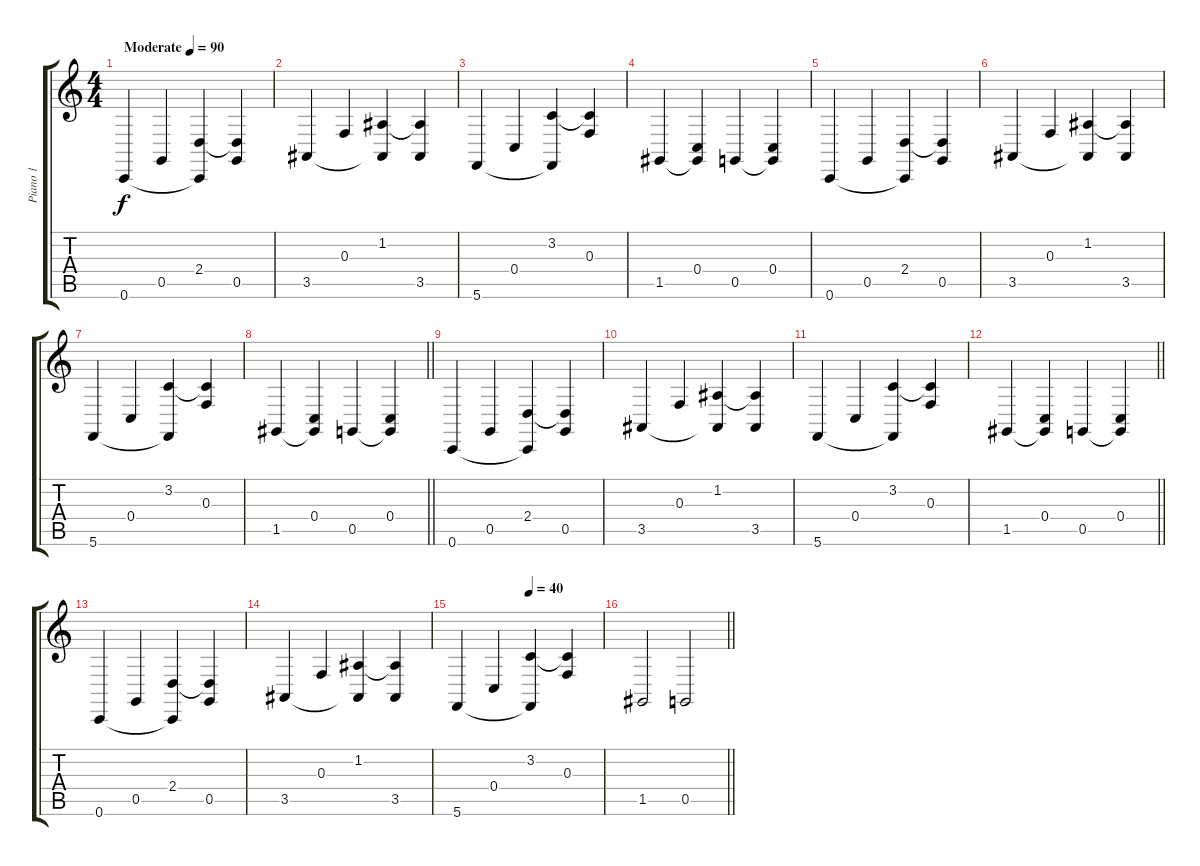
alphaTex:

\track ("Piano 1" "Piano 1") {instrument acousticgrandpiano}
\staff {score tabs}
\tuning (D4 A3 F3 C3 G2 C2) {hide}
\ts (4 4)
\tempo (90 "Moderate")
\clef g2
\ks c
0.6.4{dy f instrument acousticgrandpiano} 0.5.4 (2.4 0.6{t}).4 (2.4{t} 0.5).4 |
3.5.4 0.3.4 (1.2 3.5{t}).4 (1.2{t} 3.5).4 |
5.6.4 0.4.4 (3.2 5.6{t}).4 (3.2{t} 0.3).4 |
1.5.4 (0.4 1.5{t}).4 0.5.4 (0.4 0.5{t}).4 |
0.6.4 0.5.4 (2.4 0.6{t}).4 (2.4{t} 0.5).4 |
3.5.4 0.3.4 (1.2 3.5{t}).4 (1.2{t} 3.5).4 |
5.6.4 0.4.4 (3.2 5.6{t}).4 (3.2{t} 0.3).4 |
\barLineRight lightlight
1.5.4 (0.4 1.5{t}).4 0.5.4 (0.4 0.5{t}).4 |
0.6.4 0.5.4 (2.4 0.6{t}).4 (2.4{t} 0.5).4 |
3.5.4 0.3.4 (1.2 3.5{t}).4 (1.2{t} 3.5).4 |
5.6.4 0.4.4 (3.2 5.6{t}).4 (3.2{t} 0.3).4 |
\barLineRight lightlight
1.5.4 (0.4 1.5{t}).4 0.5.4 (0.4 0.5{t}).4 |
0.6.4 0.5.4 (2.4 0.6{t}).4 (2.4{t} 0.5).4 |
3.5.4 0.3.4 (1.2 3.5{t}).4 (1.2{t} 3.5).4 |
\tempo (40 0.5)
5.6.4 0.4.4 (3.2 5.6{t}).4 (3.2{t} 0.3).4 |
\barLineRight lightlight
1.5.2 0.5.2
